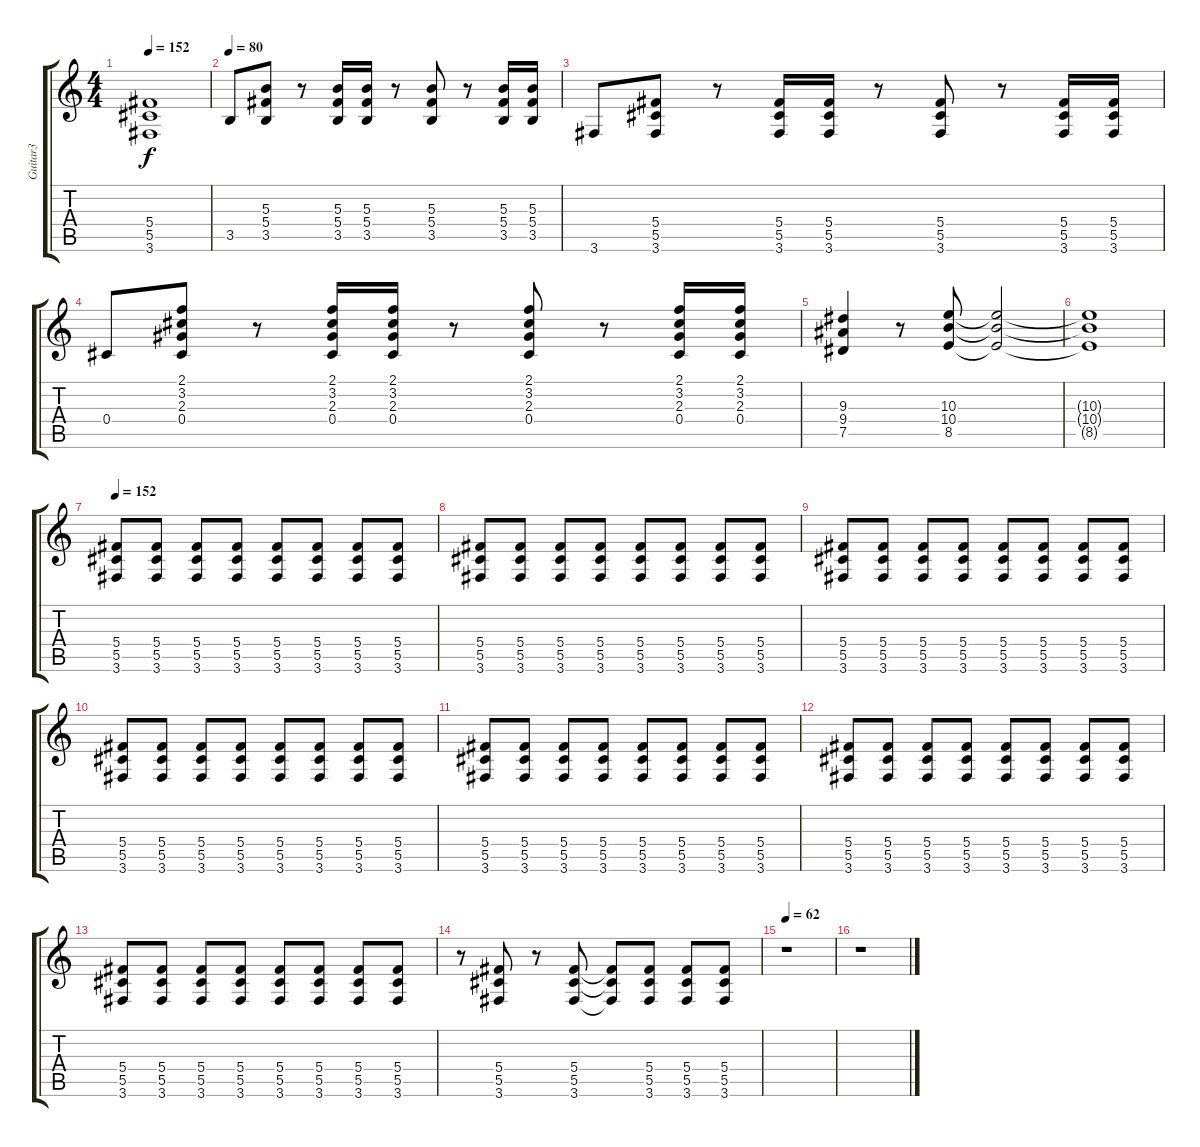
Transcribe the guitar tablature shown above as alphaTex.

\track ("Guitar3" "Guitar3") {instrument distortionguitar}
\staff {score tabs}
\tuning (Eb4 Bb3 Gb3 Db3 Ab2 Eb2) {hide}
\ts (4 4)
\tempo 152
\clef g2
\ks c
(5.4{t} 5.5{t} 3.6{t}).1{dy f} |
\tempo 80
3.5.8 (5.3 5.4 3.5).8 r.8 (5.3 5.4 3.5).16 (5.3 5.4 3.5).16 r.8 (5.3 5.4 3.5).8 r.8 (5.3 5.4 3.5).16 (5.3 5.4 3.5).16 |
3.6.8 (5.4 5.5 3.6).8 r.8 (5.4 5.5 3.6).16 (5.4 5.5 3.6).16 r.8 (5.4 5.5 3.6).8 r.8 (5.4 5.5 3.6).16 (5.4 5.5 3.6).16 |
0.4.8 (2.1 3.2 2.3 0.4).8 r.8 (2.1 3.2 2.3 0.4).16 (2.1 3.2 2.3 0.4).16 r.8 (2.1 3.2 2.3 0.4).8 r.8 (2.1 3.2 2.3 0.4).16 (2.1 3.2 2.3 0.4).16 |
(9.3 9.4 7.5).4 r.8 (10.3 10.4 8.5).8 (10.3{t} 10.4{t} 8.5{t}).2 |
(10.3{t} 10.4{t} 8.5{t}).1 |
\tempo 152
(5.4 5.5 3.6).8 (5.4 5.5 3.6).8 (5.4 5.5 3.6).8 (5.4 5.5 3.6).8 (5.4 5.5 3.6).8 (5.4 5.5 3.6).8 (5.4 5.5 3.6).8 (5.4 5.5 3.6).8 |
(5.4 5.5 3.6).8 (5.4 5.5 3.6).8 (5.4 5.5 3.6).8 (5.4 5.5 3.6).8 (5.4 5.5 3.6).8 (5.4 5.5 3.6).8 (5.4 5.5 3.6).8 (5.4 5.5 3.6).8 |
(5.4 5.5 3.6).8 (5.4 5.5 3.6).8 (5.4 5.5 3.6).8 (5.4 5.5 3.6).8 (5.4 5.5 3.6).8 (5.4 5.5 3.6).8 (5.4 5.5 3.6).8 (5.4 5.5 3.6).8 |
(5.4 5.5 3.6).8 (5.4 5.5 3.6).8 (5.4 5.5 3.6).8 (5.4 5.5 3.6).8 (5.4 5.5 3.6).8 (5.4 5.5 3.6).8 (5.4 5.5 3.6).8 (5.4 5.5 3.6).8 |
(5.4 5.5 3.6).8 (5.4 5.5 3.6).8 (5.4 5.5 3.6).8 (5.4 5.5 3.6).8 (5.4 5.5 3.6).8 (5.4 5.5 3.6).8 (5.4 5.5 3.6).8 (5.4 5.5 3.6).8 |
(5.4 5.5 3.6).8 (5.4 5.5 3.6).8 (5.4 5.5 3.6).8 (5.4 5.5 3.6).8 (5.4 5.5 3.6).8 (5.4 5.5 3.6).8 (5.4 5.5 3.6).8 (5.4 5.5 3.6).8 |
(5.4 5.5 3.6).8 (5.4 5.5 3.6).8 (5.4 5.5 3.6).8 (5.4 5.5 3.6).8 (5.4 5.5 3.6).8 (5.4 5.5 3.6).8 (5.4 5.5 3.6).8 (5.4 5.5 3.6).8 |
r.8 (5.4 5.5 3.6).8 r.8 (5.4 5.5 3.6).8 (5.4{t} 5.5{t} 3.6{t}).8 (5.4 5.5 3.6).8 (5.4 5.5 3.6).8 (5.4 5.5 3.6).8 |
\tempo 62
r.1 |
r.1
